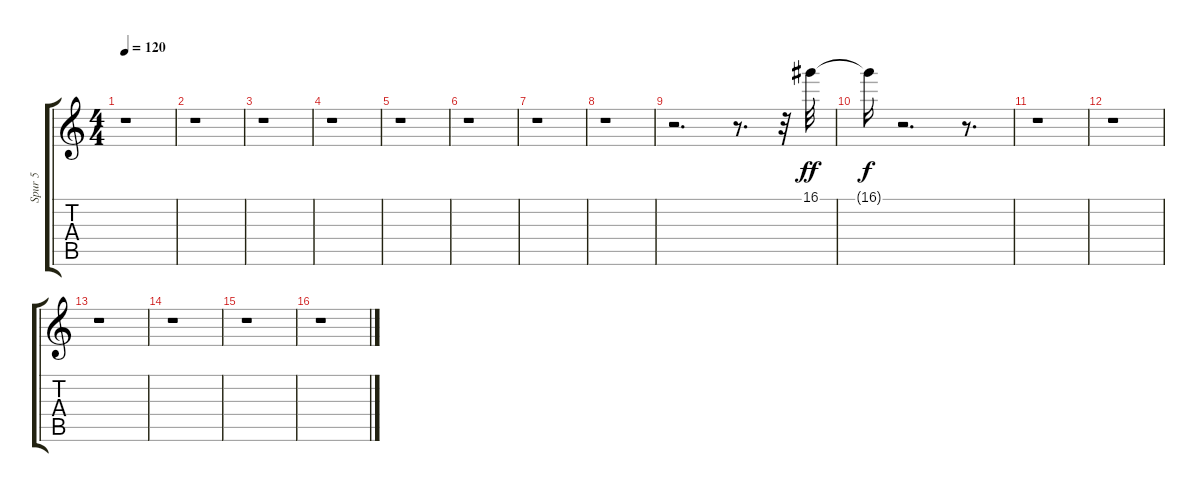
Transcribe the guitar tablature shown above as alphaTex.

\track ("Spur 5" "Spur 5") {instrument acousticguitarnylon}
\staff {score tabs}
\tuning (E4 B3 G3 D3 A2 E2) {hide}
\ts (4 4)
\tempo 120
\clef g2
\ks c
r.1{dy f} |
r.1 |
r.1 |
r.1 |
r.1 |
r.1 |
r.1 |
r.1 |
r.2{d} r.8{d} r.32 16.1.32{dy ff} |
16.1{t}.16{dy f} r.2{d} r.8{d} |
r.1 |
r.1 |
r.1 |
r.1 |
r.1 |
r.1
